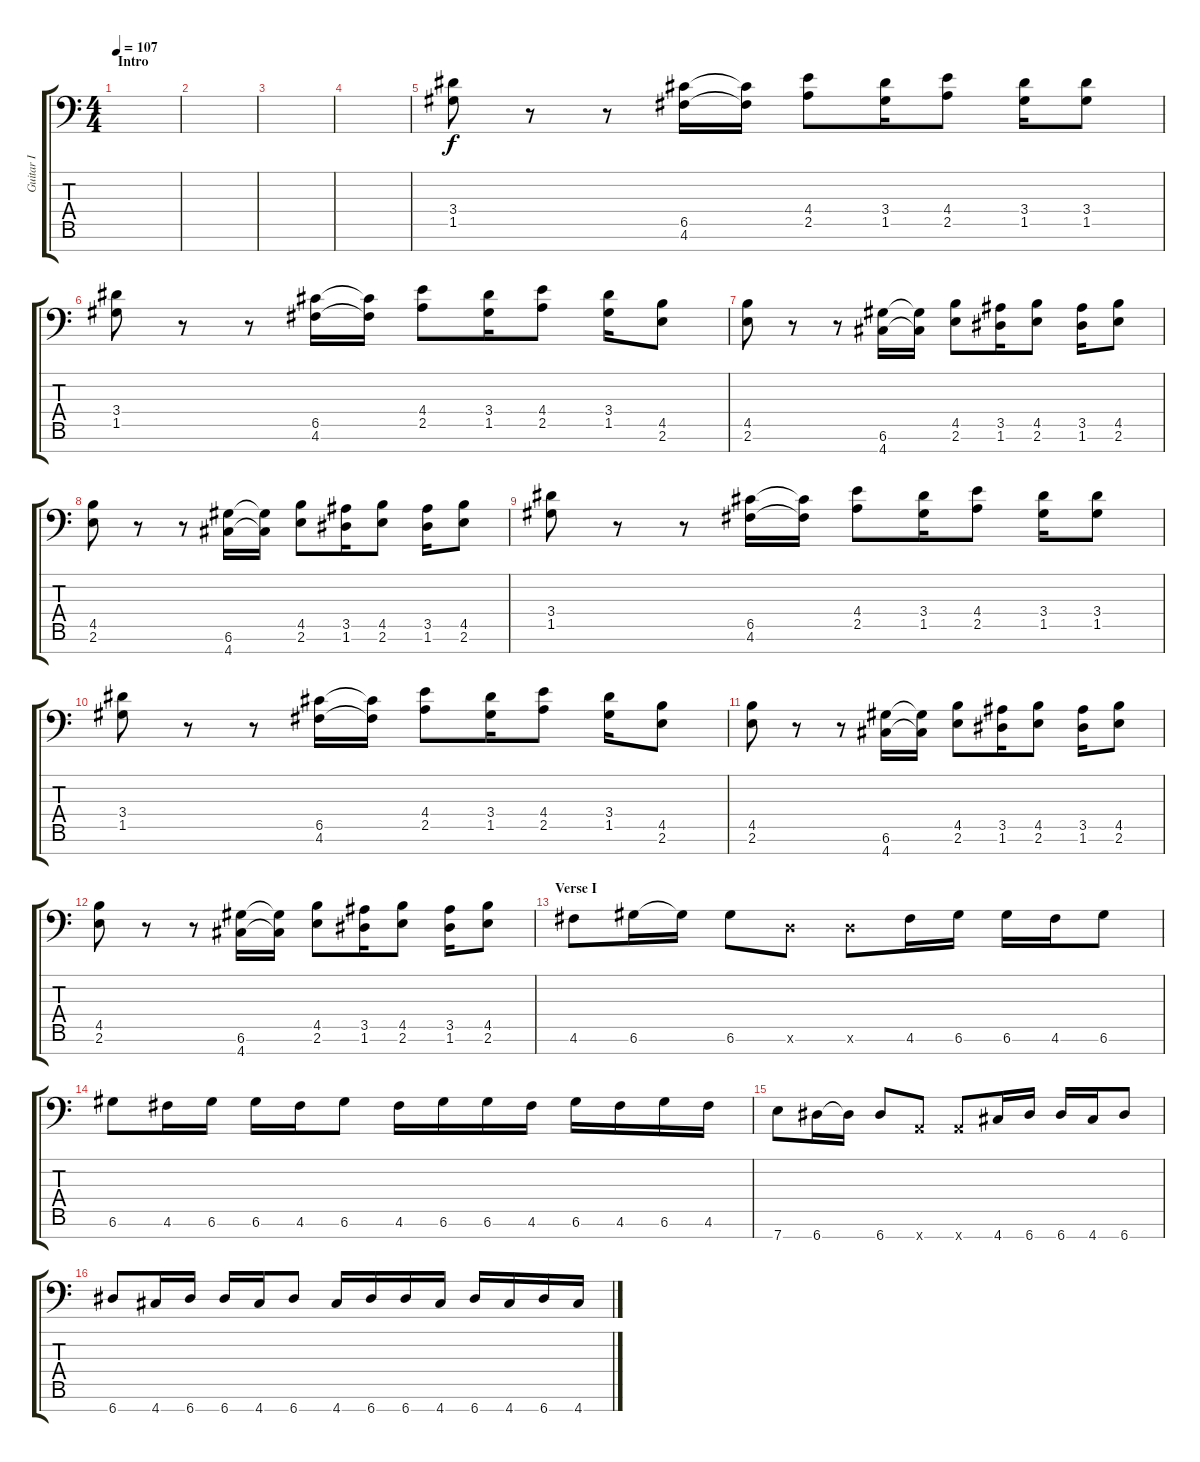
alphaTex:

\track ("Guitar I" "Guitar I") {instrument distortionguitar}
\staff {score tabs}
\tuning (D4 A3 F3 C3 G2 D2 A1) {hide}
\ts (4 4)
\section ("" "Intro")
\tempo 107
\clef f4
\ks c
|
|
|
|
(3.4 1.5).8 r.8 r.8 (6.5 4.6).16 (6.5{t} 4.6{t}).16 (4.4 2.5).8 (3.4 1.5).16 (4.4 2.5).8 (3.4 1.5).16 (3.4 1.5).8 |
(3.4 1.5).8 r.8 r.8 (6.5 4.6).16 (6.5{t} 4.6{t}).16 (4.4 2.5).8 (3.4 1.5).16 (4.4 2.5).8 (3.4 1.5).16 (4.5 2.6).8 |
(4.5 2.6).8 r.8 r.8 (6.6 4.7).16 (6.6{t} 4.7{t}).16 (4.5 2.6).8 (3.5 1.6).16 (4.5 2.6).8 (3.5 1.6).16 (4.5 2.6).8 |
(4.5 2.6).8 r.8 r.8 (6.6 4.7).16 (6.6{t} 4.7{t}).16 (4.5 2.6).8 (3.5 1.6).16 (4.5 2.6).8 (3.5 1.6).16 (4.5 2.6).8 |
(3.4 1.5).8 r.8 r.8 (6.5 4.6).16 (6.5{t} 4.6{t}).16 (4.4 2.5).8 (3.4 1.5).16 (4.4 2.5).8 (3.4 1.5).16 (3.4 1.5).8 |
(3.4 1.5).8 r.8 r.8 (6.5 4.6).16 (6.5{t} 4.6{t}).16 (4.4 2.5).8 (3.4 1.5).16 (4.4 2.5).8 (3.4 1.5).16 (4.5 2.6).8 |
(4.5 2.6).8 r.8 r.8 (6.6 4.7).16 (6.6{t} 4.7{t}).16 (4.5 2.6).8 (3.5 1.6).16 (4.5 2.6).8 (3.5 1.6).16 (4.5 2.6).8 |
(4.5 2.6).8 r.8 r.8 (6.6 4.7).16 (6.6{t} 4.7{t}).16 (4.5 2.6).8 (3.5 1.6).16 (4.5 2.6).8 (3.5 1.6).16 (4.5 2.6).8 |
\section ("" "Verse I")
4.6.8 6.6.16 6.6{t}.16 6.6.8 0.6{x}.8 0.6{x}.8 4.6.16 6.6.16 6.6.16 4.6.16 6.6.8 |
6.6.8 4.6.16 6.6.16 6.6.16 4.6.16 6.6.8 4.6.16 6.6.16 6.6.16 4.6.16 6.6.16 4.6.16 6.6.16 4.6.16 |
7.7.8 6.7.16 6.7{t}.16 6.7.8 0.7{x}.8 0.7{x}.8 4.7.16 6.7.16 6.7.16 4.7.16 6.7.8 |
6.7.8 4.7.16 6.7.16 6.7.16 4.7.16 6.7.8 4.7.16 6.7.16 6.7.16 4.7.16 6.7.16 4.7.16 6.7.16 4.7.16
